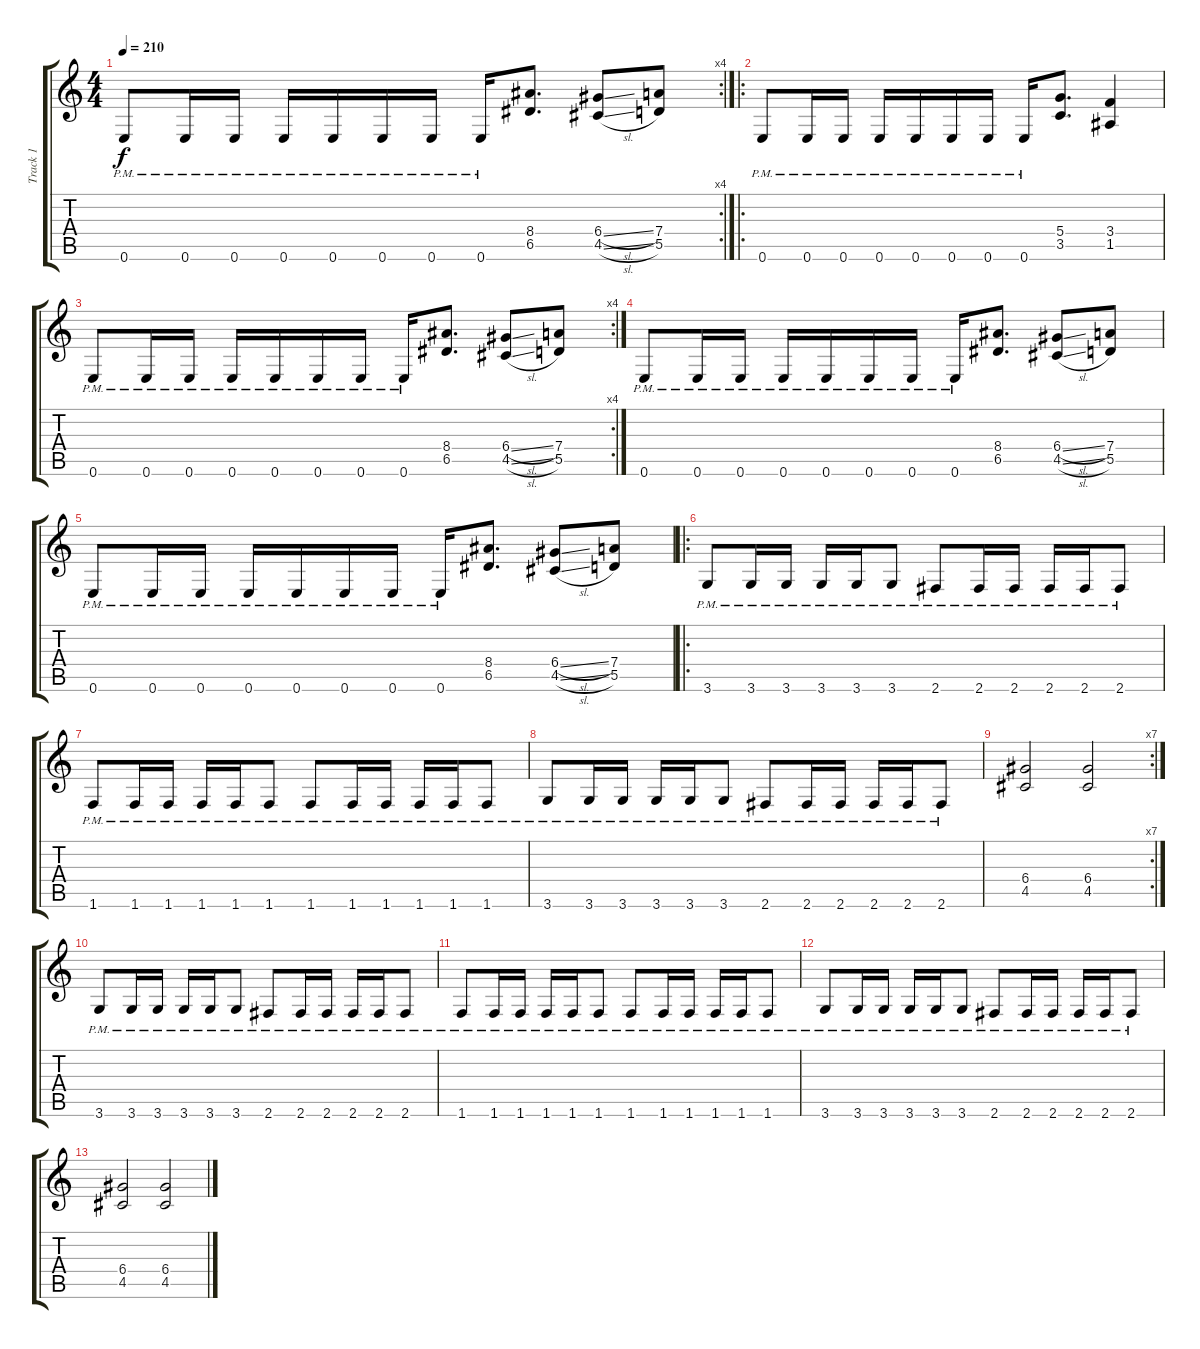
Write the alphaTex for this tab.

\track ("Track 1" "Track 1") {instrument distortionguitar}
\staff {score tabs}
\tuning (E4 B3 G3 D3 A2 E2) {hide}
\rc 4
\ts (4 4)
\tempo 210
\clef g2
\ks c
0.6{pm}.8{dy f} 0.6{pm}.16 0.6{pm}.16 0.6{pm}.16 0.6{pm}.16 0.6{pm}.16 0.6{pm}.16 0.6{pm}.16 (8.4 6.5).8{d} (6.4{sl} 4.5{sl}).8 (7.4 5.5).8 |
\ro
0.6{pm}.8 0.6{pm}.16 0.6{pm}.16 0.6{pm}.16 0.6{pm}.16 0.6{pm}.16 0.6{pm}.16 0.6{pm}.16 (5.4 3.5).8{d} (3.4 1.5).4 |
\rc 4
0.6{pm}.8 0.6{pm}.16 0.6{pm}.16 0.6{pm}.16 0.6{pm}.16 0.6{pm}.16 0.6{pm}.16 0.6{pm}.16 (8.4 6.5).8{d} (6.4{sl} 4.5{sl}).8 (7.4 5.5).8 |
0.6{pm}.8 0.6{pm}.16 0.6{pm}.16 0.6{pm}.16 0.6{pm}.16 0.6{pm}.16 0.6{pm}.16 0.6{pm}.16 (8.4 6.5).8{d} (6.4{sl} 4.5{sl}).8 (7.4 5.5).8 |
0.6{pm}.8 0.6{pm}.16 0.6{pm}.16 0.6{pm}.16 0.6{pm}.16 0.6{pm}.16 0.6{pm}.16 0.6{pm}.16 (8.4 6.5).8{d} (6.4{sl} 4.5{sl}).8 (7.4 5.5).8 |
\ro
3.6{pm}.8 3.6{pm}.16 3.6{pm}.16 3.6{pm}.16 3.6{pm}.16 3.6{pm}.8 2.6{pm}.8 2.6{pm}.16 2.6{pm}.16 2.6{pm}.16 2.6{pm}.16 2.6{pm}.8 |
1.6{pm}.8 1.6{pm}.16 1.6{pm}.16 1.6{pm}.16 1.6{pm}.16 1.6{pm}.8 1.6{pm}.8 1.6{pm}.16 1.6{pm}.16 1.6{pm}.16 1.6{pm}.16 1.6{pm}.8 |
3.6{pm}.8 3.6{pm}.16 3.6{pm}.16 3.6{pm}.16 3.6{pm}.16 3.6{pm}.8 2.6{pm}.8 2.6{pm}.16 2.6{pm}.16 2.6{pm}.16 2.6{pm}.16 2.6{pm}.8 |
\rc 7
(6.4 4.5).2 (6.4 4.5).2 |
3.6{pm}.8 3.6{pm}.16 3.6{pm}.16 3.6{pm}.16 3.6{pm}.16 3.6{pm}.8 2.6{pm}.8 2.6{pm}.16 2.6{pm}.16 2.6{pm}.16 2.6{pm}.16 2.6{pm}.8 |
1.6{pm}.8 1.6{pm}.16 1.6{pm}.16 1.6{pm}.16 1.6{pm}.16 1.6{pm}.8 1.6{pm}.8 1.6{pm}.16 1.6{pm}.16 1.6{pm}.16 1.6{pm}.16 1.6{pm}.8 |
3.6{pm}.8 3.6{pm}.16 3.6{pm}.16 3.6{pm}.16 3.6{pm}.16 3.6{pm}.8 2.6{pm}.8 2.6{pm}.16 2.6{pm}.16 2.6{pm}.16 2.6{pm}.16 2.6{pm}.8 |
(6.4 4.5).2 (6.4 4.5).2
